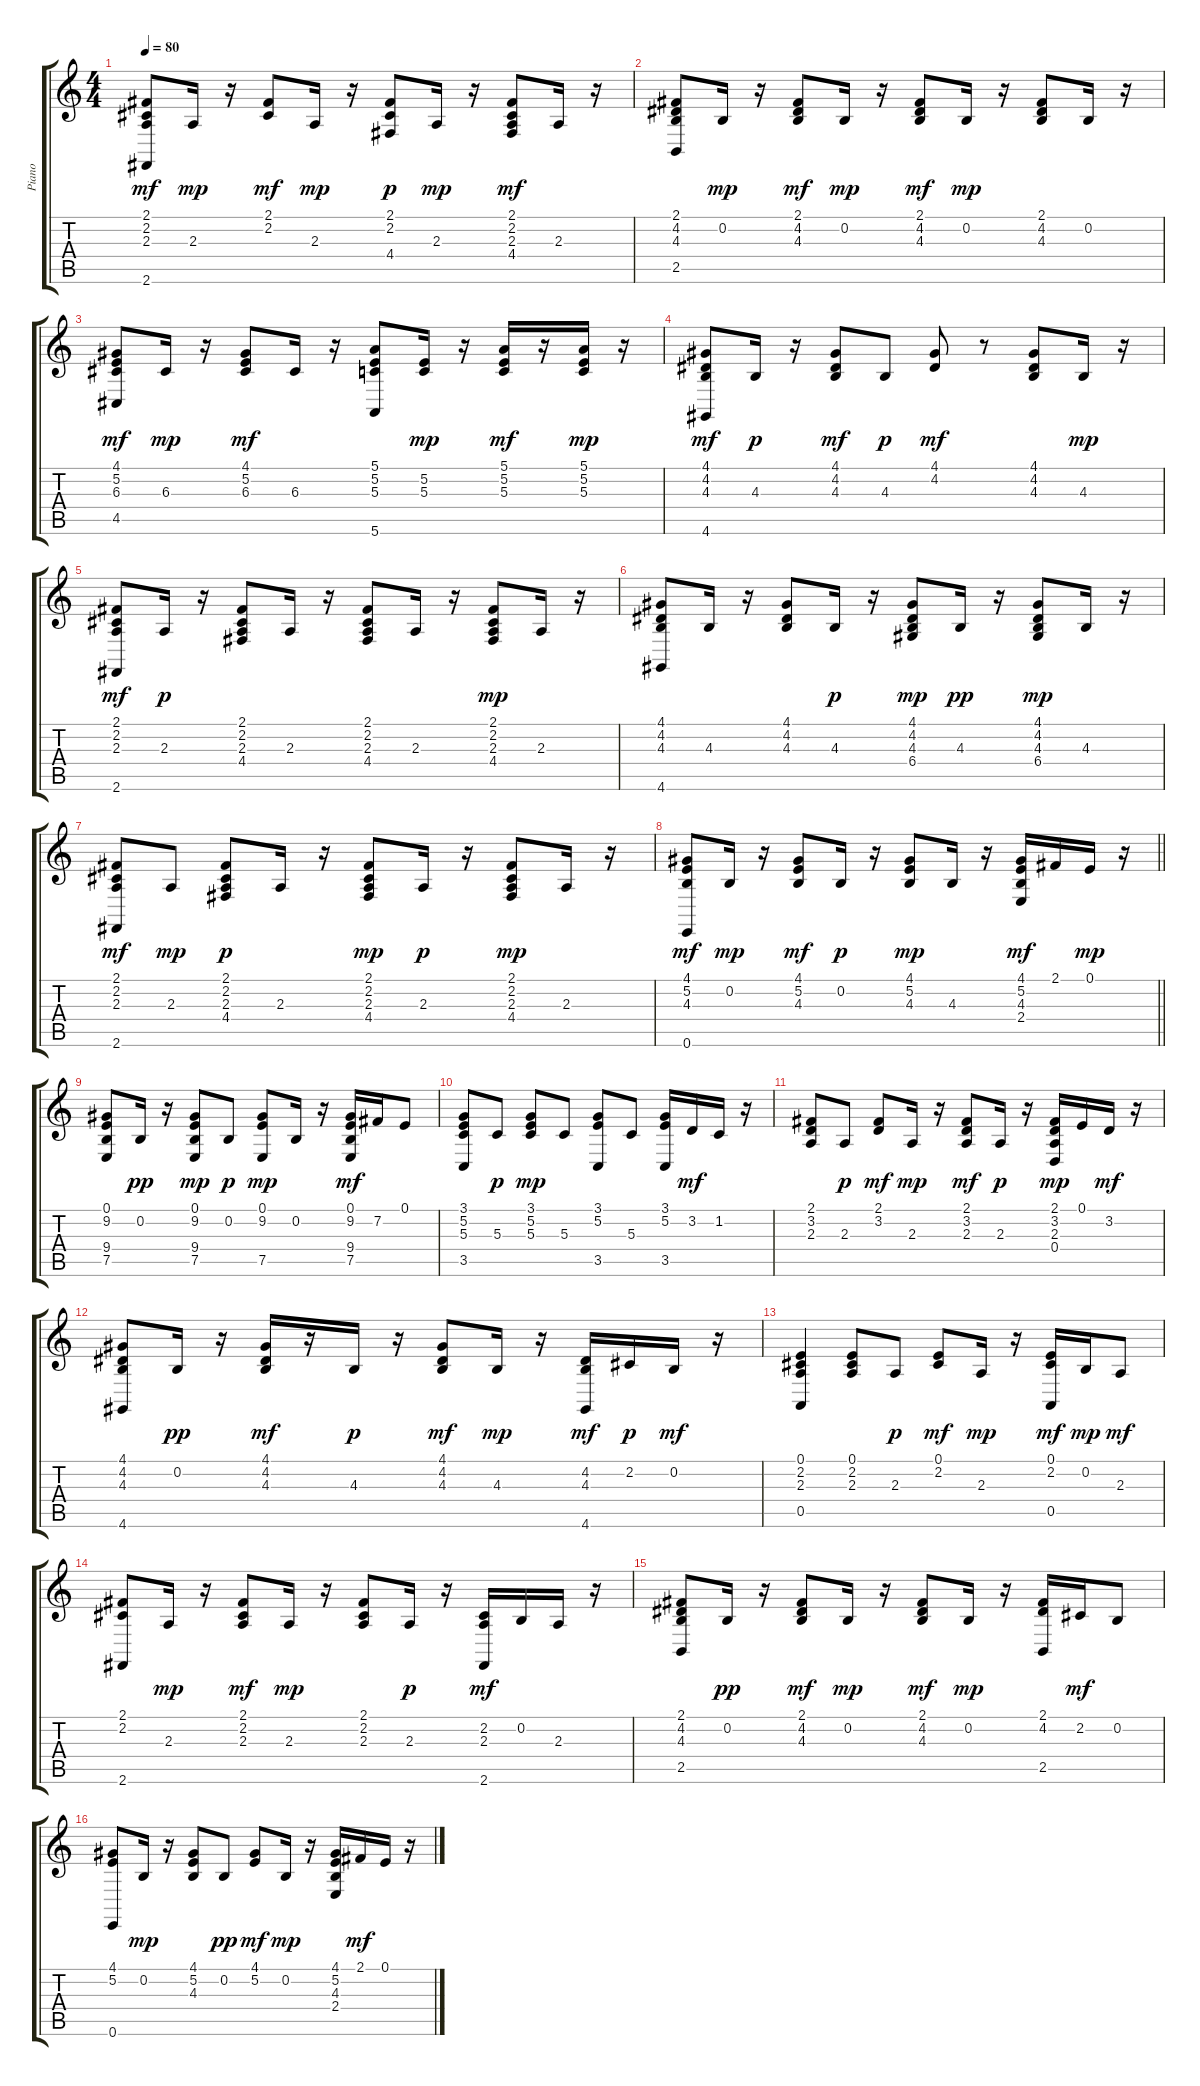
\track ("Piano" "Piano") {instrument acousticgrandpiano}
\staff {score tabs}
\tuning (E4 B3 G3 D3 A2 E2) {hide}
\ts (4 4)
\tempo 80
\clef g2
\ks c
(2.1 2.2 2.3 2.6).8{dy mf} 2.3.16{dy mp} r.16 (2.1 2.2).8{dy mf} 2.3.16{dy mp} r.16 (2.1 2.2 4.4).8{dy p} 2.3.16{dy mp} r.16 (2.1 2.2 2.3 4.4).8{dy mf} 2.3.16 r.16 |
(2.1 4.2 4.3 2.5).8 0.2.16{dy mp} r.16 (2.1 4.2 4.3).8{dy mf} 0.2.16{dy mp} r.16 (2.1 4.2 4.3).8{dy mf} 0.2.16{dy mp} r.16 (2.1 4.2 4.3).8 0.2.16 r.16 |
(4.1 5.2 6.3 4.5).8{dy mf} 6.3.16{dy mp} r.16 (4.1 5.2 6.3).8{dy mf} 6.3.16 r.16 (5.1 5.2 5.3 5.6).8 (5.2 5.3).16{dy mp} r.16 (5.1 5.2 5.3).16{dy mf} r.16 (5.1 5.2 5.3).16{dy mp} r.16 |
(4.1 4.2 4.3 4.6).8{dy mf} 4.3.16{dy p} r.16 (4.1 4.2 4.3).8{dy mf} 4.3.8{dy p} (4.1 4.2).8{dy mf} r.8 (4.1 4.2 4.3).8 4.3.16{dy mp} r.16 |
(2.1 2.2 2.3 2.6).8{dy mf} 2.3.16{dy p} r.16 (2.1 2.2 2.3 4.4).8 2.3.16 r.16 (2.1 2.2 2.3 4.4).8 2.3.16 r.16 (2.1 2.2 2.3 4.4).8{dy mp} 2.3.16 r.16 |
(4.1 4.2 4.3 4.6).8 4.3.16 r.16 (4.1 4.2 4.3).8 4.3.16{dy p} r.16 (4.1 4.2 4.3 6.4).8{dy mp} 4.3.16{dy pp} r.16 (4.1 4.2 4.3 6.4).8{dy mp} 4.3.16 r.16 |
(2.1 2.2 2.3 2.6).8{dy mf} 2.3.8{dy mp} (2.1 2.2 2.3 4.4).8{dy p} 2.3.16 r.16 (2.1 2.2 2.3 4.4).8{dy mp} 2.3.16{dy p} r.16 (2.1 2.2 2.3 4.4).8{dy mp} 2.3.16 r.16 |
\barLineRight lightlight
(4.1 5.2 4.3 0.6).8{dy mf} 0.2.16{dy mp} r.16 (4.1 5.2 4.3).8{dy mf} 0.2.16{dy p} r.16 (4.1 5.2 4.3).8{dy mp} 4.3.16 r.16 (4.1 5.2 4.3 2.4).16{dy mf} 2.1.16 0.1.16{dy mp} r.16 |
(0.1 9.2 9.4 7.5).8 0.2.16{dy pp} r.16 (0.1 9.2 9.4 7.5).8{dy mp} 0.2.8{dy p} (0.1 9.2 7.5).8{dy mp} 0.2.16 r.16 (0.1 9.2 9.4 7.5).16{dy mf} 7.2.16 0.1.8 |
(3.1 5.2 5.3 3.5).8 5.3.8{dy p} (3.1 5.2 5.3).8{dy mp} 5.3.8 (3.1 5.2 3.5).8 5.3.8 (3.1 5.2 3.5).16 3.2.16{dy mf} 1.2.16 r.16 |
(2.1 3.2 2.3).8 2.3.8{dy p} (2.1 3.2).8{dy mf} 2.3.16{dy mp} r.16 (2.1 3.2 2.3).8{dy mf} 2.3.16{dy p} r.16 (2.1 3.2 2.3 0.4).16{dy mp} 0.1.16 3.2.16{dy mf} r.16 |
(4.1 4.2 4.3 4.6).8 0.2.16{dy pp} r.16 (4.1 4.2 4.3).16{dy mf} r.16 4.3.16{dy p} r.16 (4.1 4.2 4.3).8{dy mf} 4.3.16{dy mp} r.16 (4.2 4.3 4.6).16{dy mf} 2.2.16{dy p} 0.2.16{dy mf} r.16 |
(0.1 2.2 2.3 0.5).4 (0.1 2.2 2.3).8 2.3.8{dy p} (0.1 2.2).8{dy mf} 2.3.16{dy mp} r.16 (0.1 2.2 0.5).16{dy mf} 0.2.16{dy mp} 2.3.8{dy mf} |
(2.1 2.2 2.6).8 2.3.16{dy mp} r.16 (2.1 2.2 2.3).8{dy mf} 2.3.16{dy mp} r.16 (2.1 2.2 2.3).8 2.3.16{dy p} r.16 (2.2 2.3 2.6).16{dy mf} 0.2.16 2.3.16 r.16 |
(2.1 4.2 4.3 2.5).8 0.2.16{dy pp} r.16 (2.1 4.2 4.3).8{dy mf} 0.2.16{dy mp} r.16 (2.1 4.2 4.3).8{dy mf} 0.2.16{dy mp} r.16 (2.1 4.2 2.5).16 2.2.16{dy mf} 0.2.8 |
(4.1 5.2 0.6).8 0.2.16{dy mp} r.16 (4.1 5.2 4.3).8 0.2.8{dy pp} (4.1 5.2).8{dy mf} 0.2.16{dy mp} r.16 (4.1 5.2 4.3 2.4).16 2.1.16{dy mf} 0.1.16 r.16
